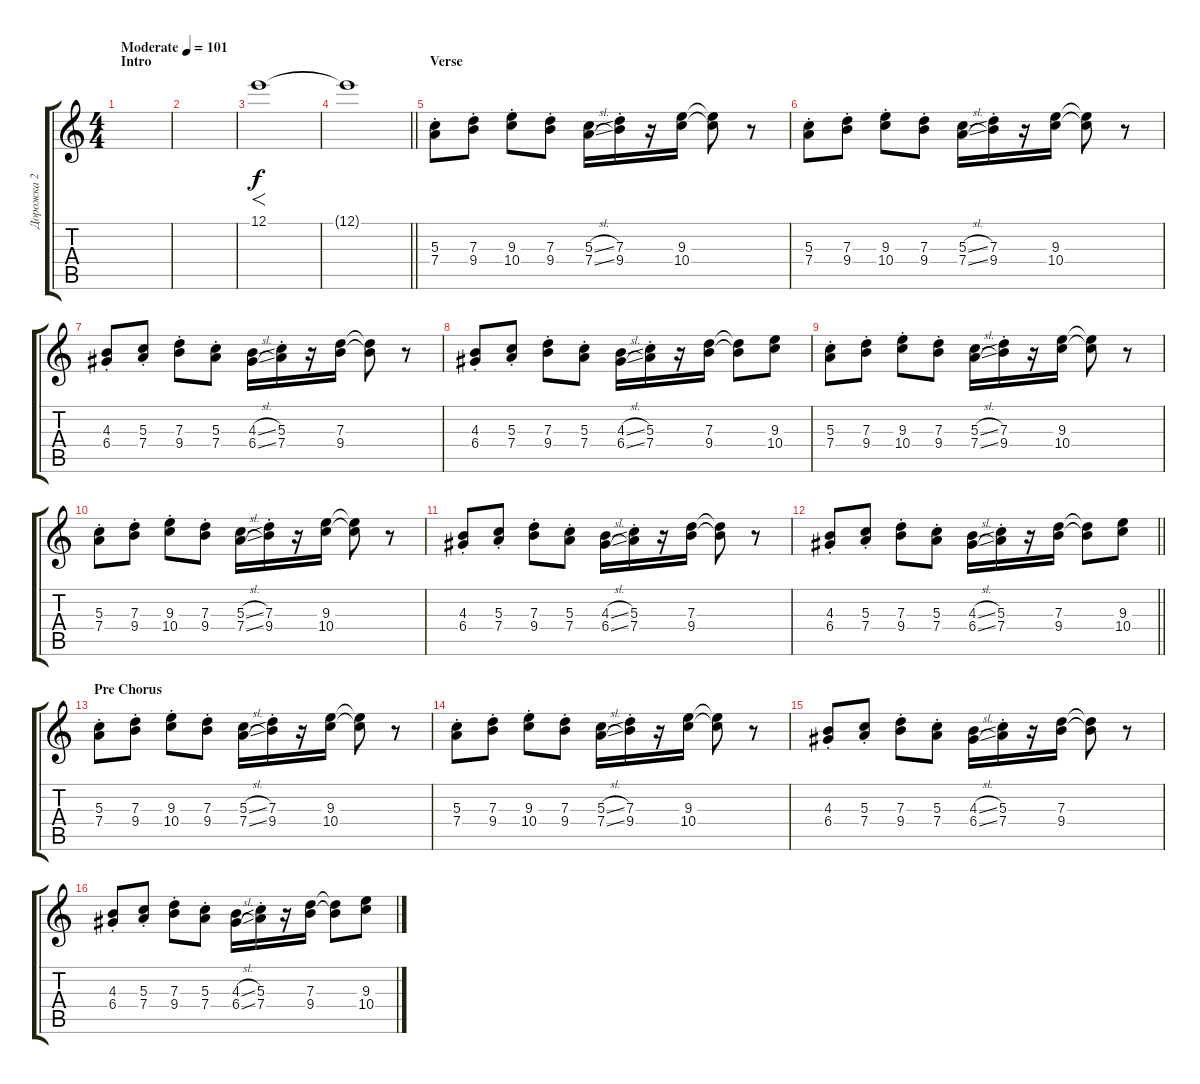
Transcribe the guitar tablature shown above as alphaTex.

\track ("Дорожка 2" "Дорожка 2") {instrument distortionguitar}
\staff {score tabs}
\tuning (E4 B3 G3 D3 A2 E2) {hide}
\ts (4 4)
\section ("" "Intro")
\tempo (101 "Moderate")
\clef g2
\ks c
|
|
12.1.1{f balance 5} |
\barLineRight lightlight
12.1{t}.1 |
\section ("" "Verse")
(5.3{st} 7.4{st}).8{balance 0 instrument distortionguitar} (7.3{st} 9.4{st}).8 (9.3{st} 10.4{st}).8 (7.3{st} 9.4{st}).8 (5.3{sl} 7.4{sl}).16 (7.3{st} 9.4{st}).16 r.16 (9.3 10.4).16 (9.3{t} 10.4{t}).8 r.8 |
(5.3{st} 7.4{st}).8 (7.3{st} 9.4{st}).8 (9.3{st} 10.4{st}).8 (7.3{st} 9.4{st}).8 (5.3{sl} 7.4{sl}).16 (7.3{st} 9.4{st}).16 r.16 (9.3 10.4).16 (9.3{t} 10.4{t}).8 r.8 |
(4.3{st} 6.4{st}).8 (5.3{st} 7.4{st}).8 (7.3{st} 9.4{st}).8 (5.3{st} 7.4{st}).8 (4.3{sl} 6.4{sl}).16 (5.3{st} 7.4{st}).16 r.16 (7.3 9.4).16 (7.3{t} 9.4{t}).8 r.8 |
(4.3{st} 6.4{st}).8 (5.3{st} 7.4{st}).8 (7.3{st} 9.4{st}).8 (5.3{st} 7.4{st}).8 (4.3{sl} 6.4{sl}).16 (5.3{st} 7.4{st}).16 r.16 (7.3 9.4).16 (7.3{t} 9.4{t}).8 (9.3 10.4).8 |
(5.3{st} 7.4{st}).8{balance 0 instrument distortionguitar} (7.3{st} 9.4{st}).8 (9.3{st} 10.4{st}).8 (7.3{st} 9.4{st}).8 (5.3{sl} 7.4{sl}).16 (7.3{st} 9.4{st}).16 r.16 (9.3 10.4).16 (9.3{t} 10.4{t}).8 r.8 |
(5.3{st} 7.4{st}).8 (7.3{st} 9.4{st}).8 (9.3{st} 10.4{st}).8 (7.3{st} 9.4{st}).8 (5.3{sl} 7.4{sl}).16 (7.3{st} 9.4{st}).16 r.16 (9.3 10.4).16 (9.3{t} 10.4{t}).8 r.8 |
(4.3{st} 6.4{st}).8 (5.3{st} 7.4{st}).8 (7.3{st} 9.4{st}).8 (5.3{st} 7.4{st}).8 (4.3{sl} 6.4{sl}).16 (5.3{st} 7.4{st}).16 r.16 (7.3 9.4).16 (7.3{t} 9.4{t}).8 r.8 |
\barLineRight lightlight
(4.3{st} 6.4{st}).8 (5.3{st} 7.4{st}).8 (7.3{st} 9.4{st}).8 (5.3{st} 7.4{st}).8 (4.3{sl} 6.4{sl}).16 (5.3{st} 7.4{st}).16 r.16 (7.3 9.4).16 (7.3{t} 9.4{t}).8 (9.3 10.4).8 |
\section ("" "Pre Chorus")
(5.3{st} 7.4{st}).8{balance 0 instrument distortionguitar} (7.3{st} 9.4{st}).8 (9.3{st} 10.4{st}).8 (7.3{st} 9.4{st}).8 (5.3{sl} 7.4{sl}).16 (7.3{st} 9.4{st}).16 r.16 (9.3 10.4).16 (9.3{t} 10.4{t}).8 r.8 |
(5.3{st} 7.4{st}).8 (7.3{st} 9.4{st}).8 (9.3{st} 10.4{st}).8 (7.3{st} 9.4{st}).8 (5.3{sl} 7.4{sl}).16 (7.3{st} 9.4{st}).16 r.16 (9.3 10.4).16 (9.3{t} 10.4{t}).8 r.8 |
(4.3{st} 6.4{st}).8 (5.3{st} 7.4{st}).8 (7.3{st} 9.4{st}).8 (5.3{st} 7.4{st}).8 (4.3{sl} 6.4{sl}).16 (5.3{st} 7.4{st}).16 r.16 (7.3 9.4).16 (7.3{t} 9.4{t}).8 r.8 |
(4.3{st} 6.4{st}).8 (5.3{st} 7.4{st}).8 (7.3{st} 9.4{st}).8 (5.3{st} 7.4{st}).8 (4.3{sl} 6.4{sl}).16 (5.3{st} 7.4{st}).16 r.16 (7.3 9.4).16 (7.3{t} 9.4{t}).8 (9.3 10.4).8
